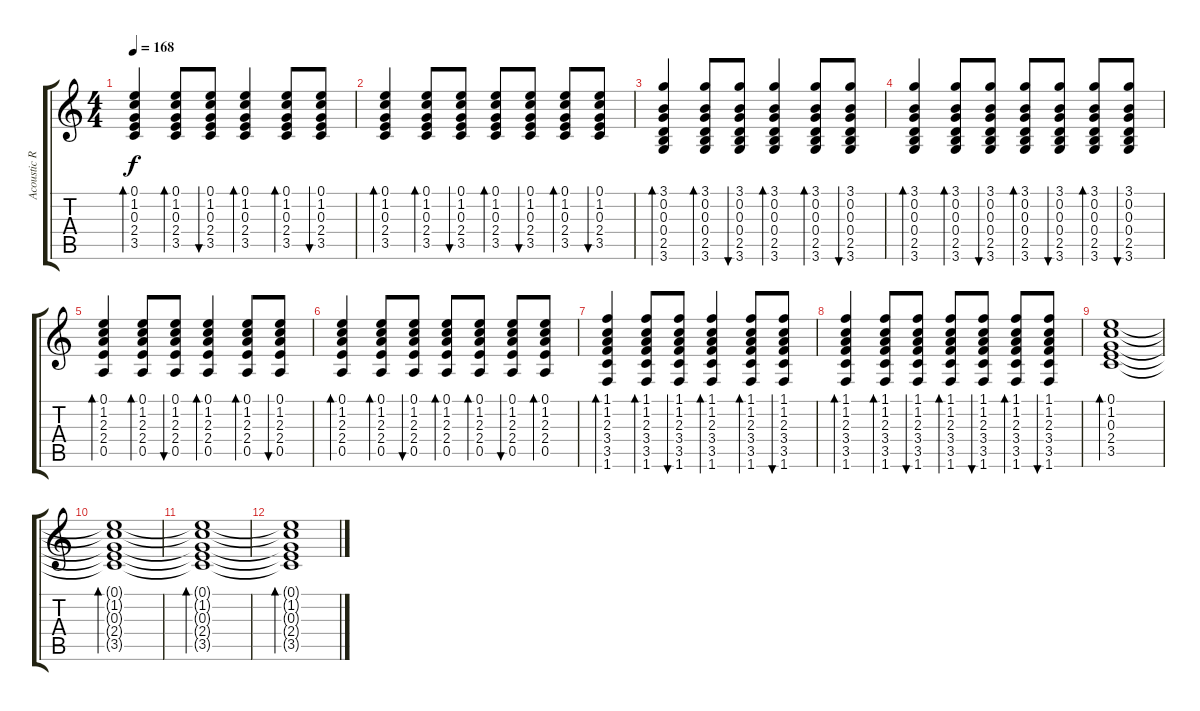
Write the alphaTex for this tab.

\track ("Acoustic Rhythm" "Acoustic R") {instrument acousticguitarsteel}
\staff {score tabs}
\tuning (E4 B3 G3 D3 A2 E2) {hide}
\ts (4 4)
\tempo 168
\clef g2
\ks c
(0.1 1.2 0.3 2.4 3.5).4{bd 60 dy f} (0.1 1.2 0.3 2.4 3.5).8{bd 60} (0.1 1.2 0.3 2.4 3.5).8{bu 60} (0.1 1.2 0.3 2.4 3.5).4{bd 60} (0.1 1.2 0.3 2.4 3.5).8{bd 60} (0.1 1.2 0.3 2.4 3.5).8{bu 60} |
(0.1 1.2 0.3 2.4 3.5).4{bd 60} (0.1 1.2 0.3 2.4 3.5).8{bd 60} (0.1 1.2 0.3 2.4 3.5).8{bu 60} (0.1 1.2 0.3 2.4 3.5).8{bd 60} (0.1 1.2 0.3 2.4 3.5).8{bu 60} (0.1 1.2 0.3 2.4 3.5).8{bd 60} (0.1 1.2 0.3 2.4 3.5).8{bu 60} |
(3.1 0.2 0.3 0.4 2.5 3.6).4{bd 60} (3.1 0.2 0.3 0.4 2.5 3.6).8{bd 60} (3.1 0.2 0.3 0.4 2.5 3.6).8{bu 60} (3.1 0.2 0.3 0.4 2.5 3.6).4{bd 60} (3.1 0.2 0.3 0.4 2.5 3.6).8{bd 60} (3.1 0.2 0.3 0.4 2.5 3.6).8{bu 60} |
(3.1 0.2 0.3 0.4 2.5 3.6).4{bd 60} (3.1 0.2 0.3 0.4 2.5 3.6).8{bd 60} (3.1 0.2 0.3 0.4 2.5 3.6).8{bu 60} (3.1 0.2 0.3 0.4 2.5 3.6).8{bd 60} (3.1 0.2 0.3 0.4 2.5 3.6).8{bu 60} (3.1 0.2 0.3 0.4 2.5 3.6).8{bd 60} (3.1 0.2 0.3 0.4 2.5 3.6).8{bu 60} |
(0.1 1.2 2.3 2.4 0.5).4{bd 60} (0.1 1.2 2.3 2.4 0.5).8{bd 60} (0.1 1.2 2.3 2.4 0.5).8{bu 60} (0.1 1.2 2.3 2.4 0.5).4{bd 60} (0.1 1.2 2.3 2.4 0.5).8{bd 60} (0.1 1.2 2.3 2.4 0.5).8{bu 60} |
(0.1 1.2 2.3 2.4 0.5).4{bd 60} (0.1 1.2 2.3 2.4 0.5).8{bd 60} (0.1 1.2 2.3 2.4 0.5).8{bu 60} (0.1 1.2 2.3 2.4 0.5).8{bd 60} (0.1 1.2 2.3 2.4 0.5).8{bd 60} (0.1 1.2 2.3 2.4 0.5).8{bu 60} (0.1 1.2 2.3 2.4 0.5).8{bd 60} |
(1.1 1.2 2.3 3.4 3.5 1.6).4{bd 60} (1.1 1.2 2.3 3.4 3.5 1.6).8{bd 60} (1.1 1.2 2.3 3.4 3.5 1.6).8{bu 60} (1.1 1.2 2.3 3.4 3.5 1.6).4{bd 60} (1.1 1.2 2.3 3.4 3.5 1.6).8{bd 60} (1.1 1.2 2.3 3.4 3.5 1.6).8{bu 60} |
(1.1 1.2 2.3 3.4 3.5 1.6).4{bd 60} (1.1 1.2 2.3 3.4 3.5 1.6).8{bd 60} (1.1 1.2 2.3 3.4 3.5 1.6).8{bu 60} (1.1 1.2 2.3 3.4 3.5 1.6).8{bd 60} (1.1 1.2 2.3 3.4 3.5 1.6).8{bu 60} (1.1 1.2 2.3 3.4 3.5 1.6).8{bd 60} (1.1 1.2 2.3 3.4 3.5 1.6).8{bu 60} |
(0.1 1.2 0.3 2.4 3.5).1{bd 60} |
(0.1{t} 1.2{t} 0.3{t} 2.4{t} 3.5{t}).1{bd 60} |
(0.1{t} 1.2{t} 0.3{t} 2.4{t} 3.5{t}).1{bd 60} |
(0.1{t} 1.2{t} 0.3{t} 2.4{t} 3.5{t}).1{bd 60}
